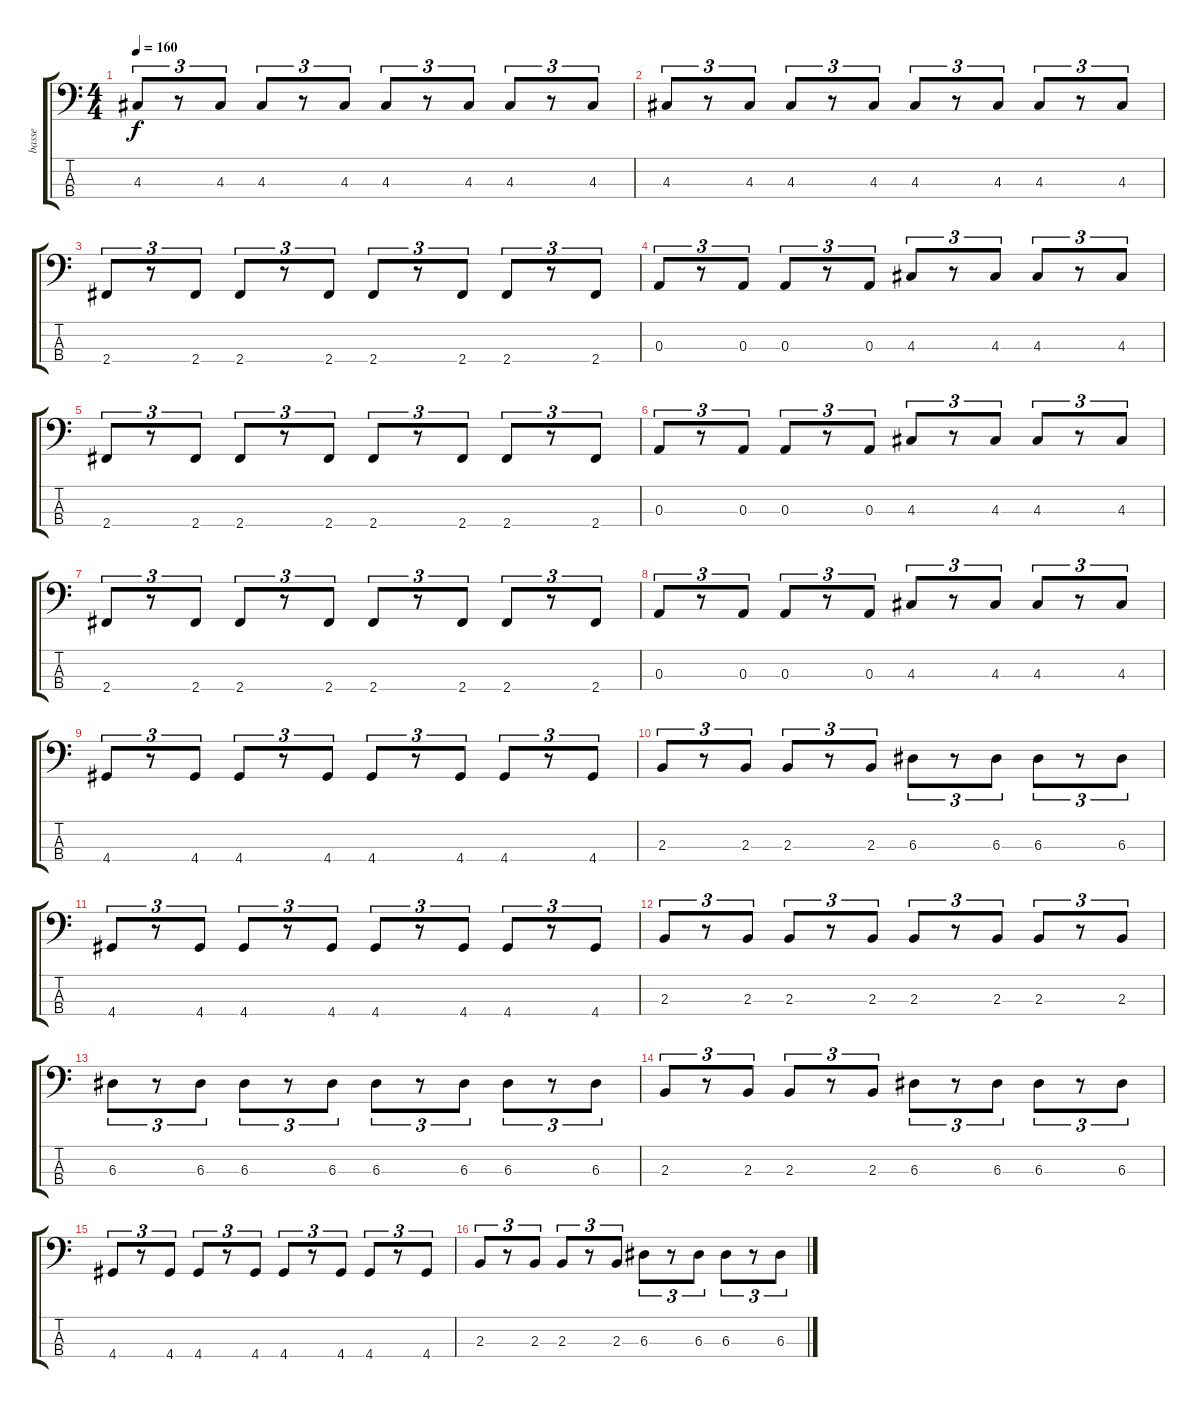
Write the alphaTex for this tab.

\track ("basse" "basse") {instrument electricbasspick}
\staff {score tabs}
\tuning (G2 D2 A1 E1) {hide}
\ts (4 4)
\tempo 160
\clef f4
\ks c
4.3.8{tu (3 2) dy f} r.8{tu (3 2)} 4.3.8{tu (3 2)} 4.3.8{tu (3 2)} r.8{tu (3 2)} 4.3.8{tu (3 2)} 4.3.8{tu (3 2)} r.8{tu (3 2)} 4.3.8{tu (3 2)} 4.3.8{tu (3 2)} r.8{tu (3 2)} 4.3.8{tu (3 2)} |
4.3.8{tu (3 2)} r.8{tu (3 2)} 4.3.8{tu (3 2)} 4.3.8{tu (3 2)} r.8{tu (3 2)} 4.3.8{tu (3 2)} 4.3.8{tu (3 2)} r.8{tu (3 2)} 4.3.8{tu (3 2)} 4.3.8{tu (3 2)} r.8{tu (3 2)} 4.3.8{tu (3 2)} |
2.4.8{tu (3 2)} r.8{tu (3 2)} 2.4.8{tu (3 2)} 2.4.8{tu (3 2)} r.8{tu (3 2)} 2.4.8{tu (3 2)} 2.4.8{tu (3 2)} r.8{tu (3 2)} 2.4.8{tu (3 2)} 2.4.8{tu (3 2)} r.8{tu (3 2)} 2.4.8{tu (3 2)} |
0.3.8{tu (3 2)} r.8{tu (3 2)} 0.3.8{tu (3 2)} 0.3.8{tu (3 2)} r.8{tu (3 2)} 0.3.8{tu (3 2)} 4.3.8{tu (3 2)} r.8{tu (3 2)} 4.3.8{tu (3 2)} 4.3.8{tu (3 2)} r.8{tu (3 2)} 4.3.8{tu (3 2)} |
2.4.8{tu (3 2)} r.8{tu (3 2)} 2.4.8{tu (3 2)} 2.4.8{tu (3 2)} r.8{tu (3 2)} 2.4.8{tu (3 2)} 2.4.8{tu (3 2)} r.8{tu (3 2)} 2.4.8{tu (3 2)} 2.4.8{tu (3 2)} r.8{tu (3 2)} 2.4.8{tu (3 2)} |
0.3.8{tu (3 2)} r.8{tu (3 2)} 0.3.8{tu (3 2)} 0.3.8{tu (3 2)} r.8{tu (3 2)} 0.3.8{tu (3 2)} 4.3.8{tu (3 2)} r.8{tu (3 2)} 4.3.8{tu (3 2)} 4.3.8{tu (3 2)} r.8{tu (3 2)} 4.3.8{tu (3 2)} |
2.4.8{tu (3 2)} r.8{tu (3 2)} 2.4.8{tu (3 2)} 2.4.8{tu (3 2)} r.8{tu (3 2)} 2.4.8{tu (3 2)} 2.4.8{tu (3 2)} r.8{tu (3 2)} 2.4.8{tu (3 2)} 2.4.8{tu (3 2)} r.8{tu (3 2)} 2.4.8{tu (3 2)} |
0.3.8{tu (3 2)} r.8{tu (3 2)} 0.3.8{tu (3 2)} 0.3.8{tu (3 2)} r.8{tu (3 2)} 0.3.8{tu (3 2)} 4.3.8{tu (3 2)} r.8{tu (3 2)} 4.3.8{tu (3 2)} 4.3.8{tu (3 2)} r.8{tu (3 2)} 4.3.8{tu (3 2)} |
4.4.8{tu (3 2)} r.8{tu (3 2)} 4.4.8{tu (3 2)} 4.4.8{tu (3 2)} r.8{tu (3 2)} 4.4.8{tu (3 2)} 4.4.8{tu (3 2)} r.8{tu (3 2)} 4.4.8{tu (3 2)} 4.4.8{tu (3 2)} r.8{tu (3 2)} 4.4.8{tu (3 2)} |
2.3.8{tu (3 2)} r.8{tu (3 2)} 2.3.8{tu (3 2)} 2.3.8{tu (3 2)} r.8{tu (3 2)} 2.3.8{tu (3 2)} 6.3.8{tu (3 2)} r.8{tu (3 2)} 6.3.8{tu (3 2)} 6.3.8{tu (3 2)} r.8{tu (3 2)} 6.3.8{tu (3 2)} |
4.4.8{tu (3 2)} r.8{tu (3 2)} 4.4.8{tu (3 2)} 4.4.8{tu (3 2)} r.8{tu (3 2)} 4.4.8{tu (3 2)} 4.4.8{tu (3 2)} r.8{tu (3 2)} 4.4.8{tu (3 2)} 4.4.8{tu (3 2)} r.8{tu (3 2)} 4.4.8{tu (3 2)} |
2.3.8{tu (3 2)} r.8{tu (3 2)} 2.3.8{tu (3 2)} 2.3.8{tu (3 2)} r.8{tu (3 2)} 2.3.8{tu (3 2)} 2.3.8{tu (3 2)} r.8{tu (3 2)} 2.3.8{tu (3 2)} 2.3.8{tu (3 2)} r.8{tu (3 2)} 2.3.8{tu (3 2)} |
6.3.8{tu (3 2)} r.8{tu (3 2)} 6.3.8{tu (3 2)} 6.3.8{tu (3 2)} r.8{tu (3 2)} 6.3.8{tu (3 2)} 6.3.8{tu (3 2)} r.8{tu (3 2)} 6.3.8{tu (3 2)} 6.3.8{tu (3 2)} r.8{tu (3 2)} 6.3.8{tu (3 2)} |
2.3.8{tu (3 2)} r.8{tu (3 2)} 2.3.8{tu (3 2)} 2.3.8{tu (3 2)} r.8{tu (3 2)} 2.3.8{tu (3 2)} 6.3.8{tu (3 2)} r.8{tu (3 2)} 6.3.8{tu (3 2)} 6.3.8{tu (3 2)} r.8{tu (3 2)} 6.3.8{tu (3 2)} |
4.4.8{tu (3 2)} r.8{tu (3 2)} 4.4.8{tu (3 2)} 4.4.8{tu (3 2)} r.8{tu (3 2)} 4.4.8{tu (3 2)} 4.4.8{tu (3 2)} r.8{tu (3 2)} 4.4.8{tu (3 2)} 4.4.8{tu (3 2)} r.8{tu (3 2)} 4.4.8{tu (3 2)} |
2.3.8{tu (3 2)} r.8{tu (3 2)} 2.3.8{tu (3 2)} 2.3.8{tu (3 2)} r.8{tu (3 2)} 2.3.8{tu (3 2)} 6.3.8{tu (3 2)} r.8{tu (3 2)} 6.3.8{tu (3 2)} 6.3.8{tu (3 2)} r.8{tu (3 2)} 6.3.8{tu (3 2)}
